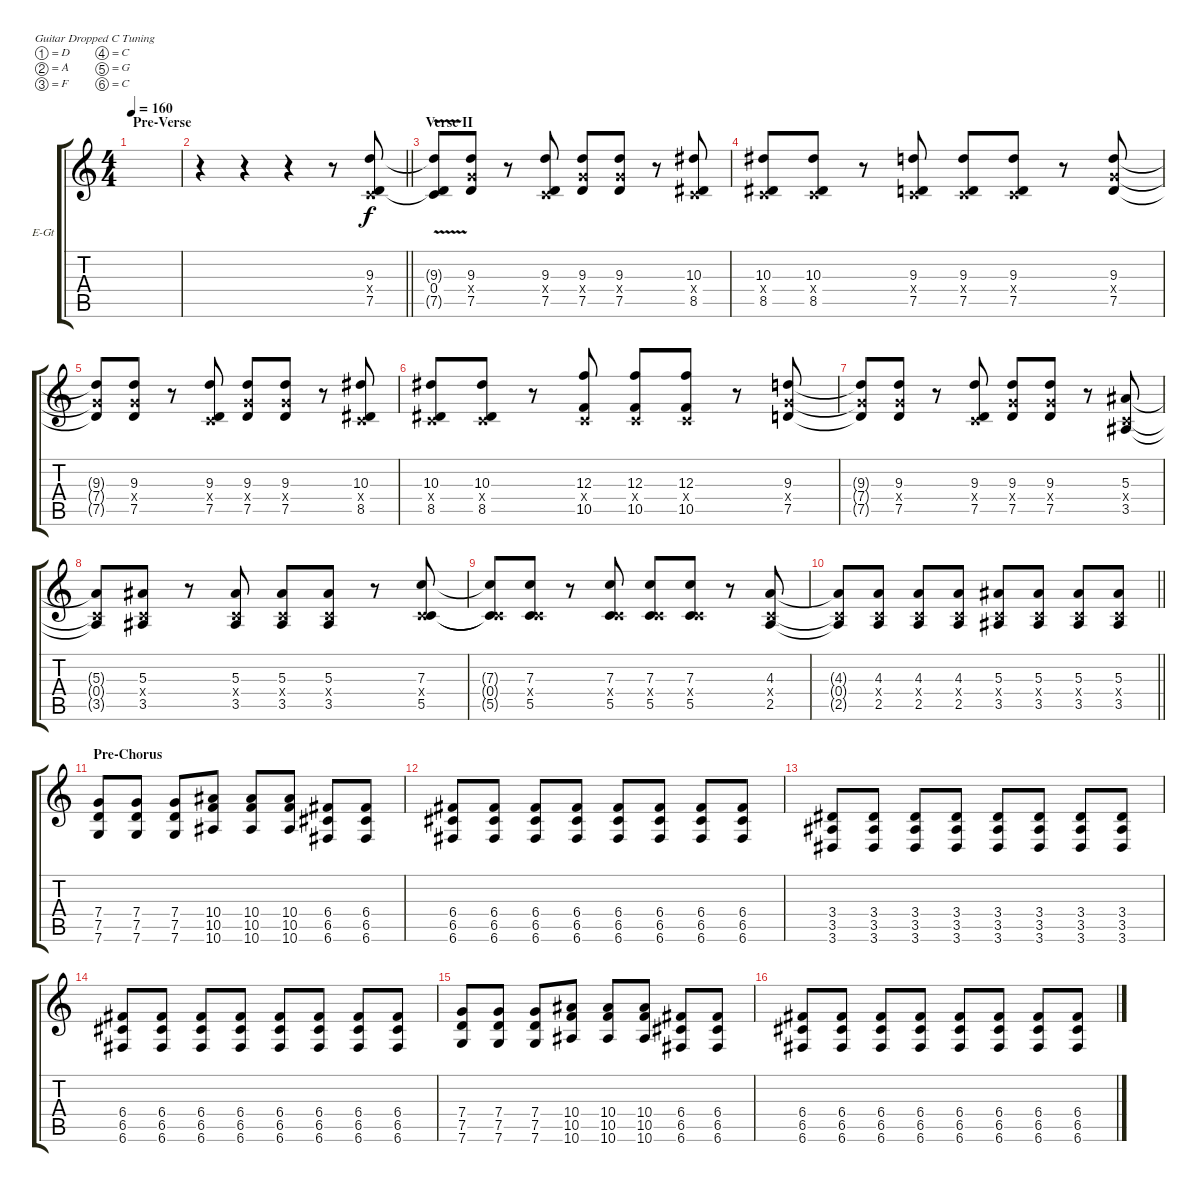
\bracketExtendMode groupsimilarinstruments
\firstSystemTrackNameOrientation horizontal
\otherSystemsTrackNameOrientation horizontal
\track ("Guitar 2" "E-Gt") {instrument distortionguitar}
\staff {score tabs}
\tuning (D4 A3 F3 C3 G2 C2)
\ts (4 4)
\section ("" "Pre-Verse")
\tempo 160
\clef g2
\ks c
|
\barLineRight lightlight
r.4 r.4 r.4 r.8 (9.3 0.4{x} 7.5).8 |
\section ("" "Verse II")
(0.4{v} 7.5{v t} 9.3{v t}).8 (7.4{x} 7.5 9.3).8 r.8 (9.3 0.4{x} 7.5).8 (7.5 7.4{x} 9.3).8 (7.5 7.4{x} 9.3).8 r.8 (10.3 0.4{x} 8.5).8 |
(0.4{x} 8.5 10.3).8 (10.3 8.5 0.4{x}).8 r.8 (9.3 0.4{x} 7.5).8 (9.3 7.5 0.4{x}).8 (9.3 7.5 0.4{x}).8 r.8 (7.4{x} 7.5 9.3).8 |
(7.4{x t} 7.5{t} 9.3{t}).8 (7.4{x} 7.5 9.3).8 r.8 (9.3 0.4{x} 7.5).8 (7.5 7.4{x} 9.3).8 (7.5 7.4{x} 9.3).8 r.8 (10.3 0.4{x} 8.5).8 |
(0.4{x} 8.5 10.3).8 (10.3 8.5 0.4{x}).8 r.8 (12.3 10.5 0.4{x}).8 (12.3 10.5 0.4{x}).8 (12.3 10.5 0.4{x}).8 r.8 (7.4{x} 7.5 9.3).8 |
(7.4{x t} 7.5{t} 9.3{t}).8 (7.4{x} 7.5 9.3).8 r.8 (9.3 0.4{x} 7.5).8 (7.5 7.4{x} 9.3).8 (7.5 7.4{x} 9.3).8 r.8 (5.3 0.4{x} 3.5).8 |
(5.3{t} 3.5{t} 0.4{x t}).8 (5.3 3.5 0.4{x}).8 r.8 (5.3 3.5 0.4{x}).8 (5.3 3.5 0.4{x}).8 (0.4{x} 5.3 3.5).8 r.8 (7.3 0.4{x} 5.5).8 |
(7.3{t} 5.5{t} 0.4{x t}).8 (7.3 5.5 0.4{x}).8 r.8 (7.3 5.5 0.4{x}).8 (7.3 5.5 0.4{x}).8 (7.3 5.5 0.4{x}).8 r.8 (4.3 0.4{x} 2.5).8 |
\barLineRight lightlight
(4.3{t} 2.5{t} 0.4{x t}).8 (4.3 2.5 0.4{x}).8 (4.3 0.4{x} 2.5).8 (4.3 2.5 0.4{x}).8 (5.3 3.5 0.4{x}).8 (5.3 3.5 0.4{x}).8 (5.3 0.4{x} 3.5).8 (5.3 0.4{x} 3.5).8 |
\section ("" "Pre-Chorus")
(7.4 7.5 7.6).8 (7.4 7.5 7.6).8 (7.4 7.5 7.6).8 (10.4 10.5 10.6).8 (10.4 10.5 10.6).8 (10.4 10.5 10.6).8 (6.4 6.5 6.6).8 (6.4 6.5 6.6).8 |
(6.4 6.5 6.6).8 (6.4 6.5 6.6).8 (6.4 6.5 6.6).8 (6.4 6.5 6.6).8 (6.4 6.5 6.6).8 (6.4 6.5 6.6).8 (6.4 6.5 6.6).8 (6.4 6.5 6.6).8 |
(3.4 3.5 3.6).8 (3.4 3.5 3.6).8 (3.4 3.5 3.6).8 (3.4 3.5 3.6).8 (3.4 3.5 3.6).8 (3.4 3.5 3.6).8 (3.4 3.5 3.6).8 (3.4 3.5 3.6).8 |
(6.4 6.5 6.6).8 (6.4 6.5 6.6).8 (6.4 6.5 6.6).8 (6.4 6.5 6.6).8 (6.4 6.5 6.6).8 (6.4 6.5 6.6).8 (6.4 6.5 6.6).8 (6.4 6.5 6.6).8 |
(7.4 7.5 7.6).8 (7.4 7.5 7.6).8 (7.4 7.5 7.6).8 (10.4 10.5 10.6).8 (10.4 10.5 10.6).8 (10.4 10.5 10.6).8 (6.4 6.5 6.6).8 (6.4 6.5 6.6).8 |
(6.4 6.5 6.6).8 (6.4 6.5 6.6).8 (6.4 6.5 6.6).8 (6.4 6.5 6.6).8 (6.4 6.5 6.6).8 (6.4 6.5 6.6).8 (6.4 6.5 6.6).8 (6.4 6.5 6.6).8
